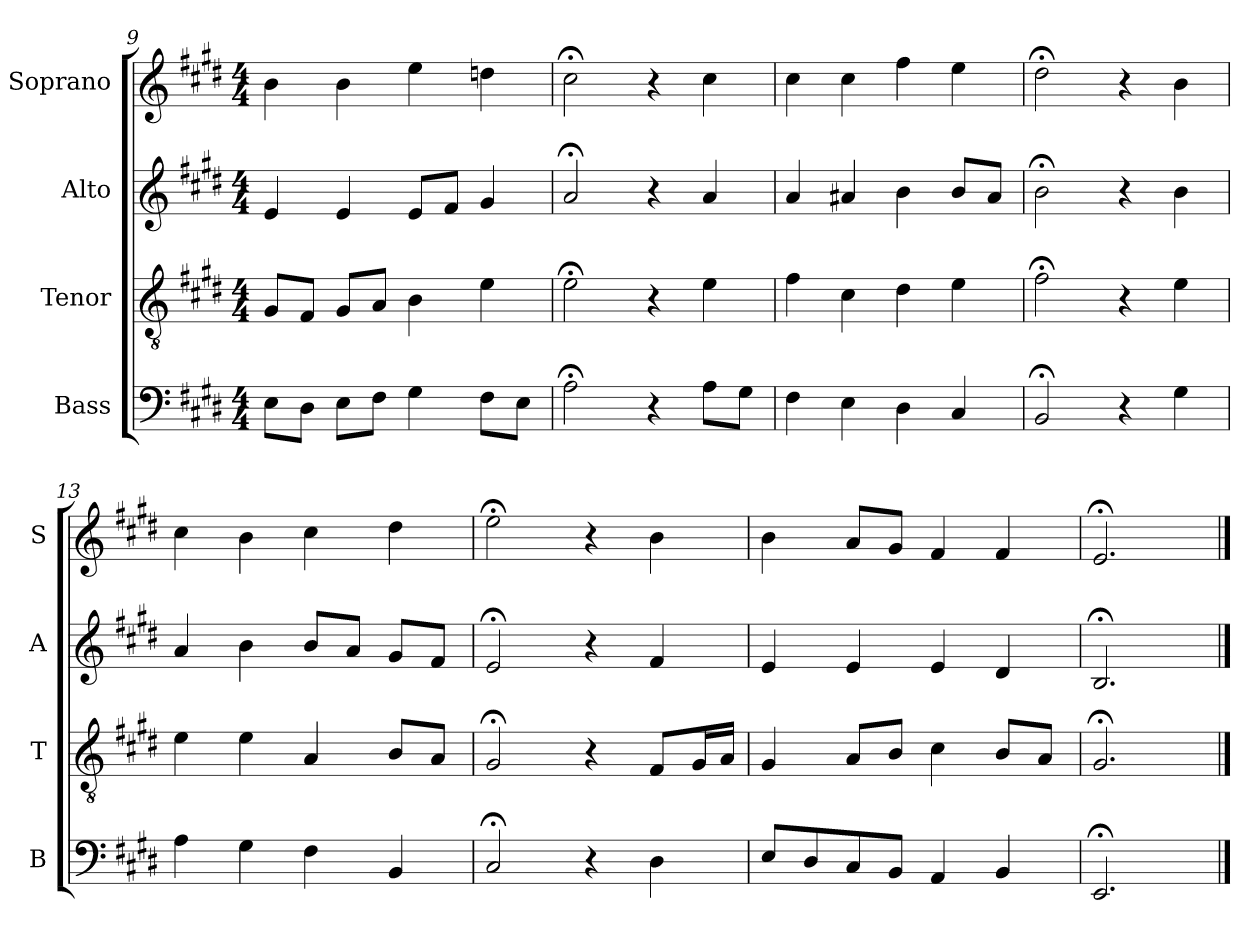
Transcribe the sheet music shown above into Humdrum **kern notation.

**kern	**kern	**kern	**kern
*part4	*part3	*part2	*part1
*staff4	*staff3	*staff2	*staff1
*I"Bass	*I"Tenor	*I"Alto	*I"Soprano
*I'B	*I'T	*I'A	*I'S
*clefF4	*clefGv2	*clefG2	*clefG2
*k[f#c#g#d#]	*k[f#c#g#d#]	*k[f#c#g#d#]	*k[f#c#g#d#]
*E:	*E:	*E:	*E:
*M4/4	*M4/4	*M4/4	*M4/4
=9	=9	=9	=9
8EL	8G#L	4e	4b
8D#J	8F#J	.	.
8EL	8G#L	4e	4b
8F#J	8AJ	.	.
4G#	4B	8eL	4ee
.	.	8f#J	.
8F#L	4e	4g#	4ddn
8EJ	.	.	.
=10	=10	=10	=10
2A;<	2e;<	2a;<	2cc#;<
4r	4r	4r	4r
8AL	4e	4a	4cc#
8G#J	.	.	.
=11	=11	=11	=11
4F#	4f#	4a	4cc#
4E	4c#	4a#X	4cc#
4D#	4d#	4b	4ff#
4C#	4e	8bL	4ee
.	.	8a#J	.
=12	=12	=12	=12
2BB;<	2f#;<	2b;<	2dd#;<
4r	4r	4r	4r
4G#	4e	4b	4b
=13	=13	=13	=13
4A	4e	4a	4cc#
4G#	4e	4b	4b
4F#	4A	8bL	4cc#
.	.	8aJ	.
4BB	8BL	8g#L	4dd#
.	8AJ	8f#J	.
=14	=14	=14	=14
2C#;<	2G#;<	2e;<	2ee;<
4r	4r	4r	4r
4D#	8F#L	4f#	4b
.	16G#L	.	.
.	16AJJ	.	.
=15	=15	=15	=15
8EL	4G#	4e	4b
8D#	.	.	.
8C#	8AL	4e	8aL
8BBJ	8BJ	.	8g#J
4AA	4c#	4e	4f#
4BB	8BL	4d#	4f#
.	8AJ	.	.
=16	=16	=16	=16
2.EE;<	2.G#;<	2.B;<	2.e;<
==	==	==	==
*-	*-	*-	*-
